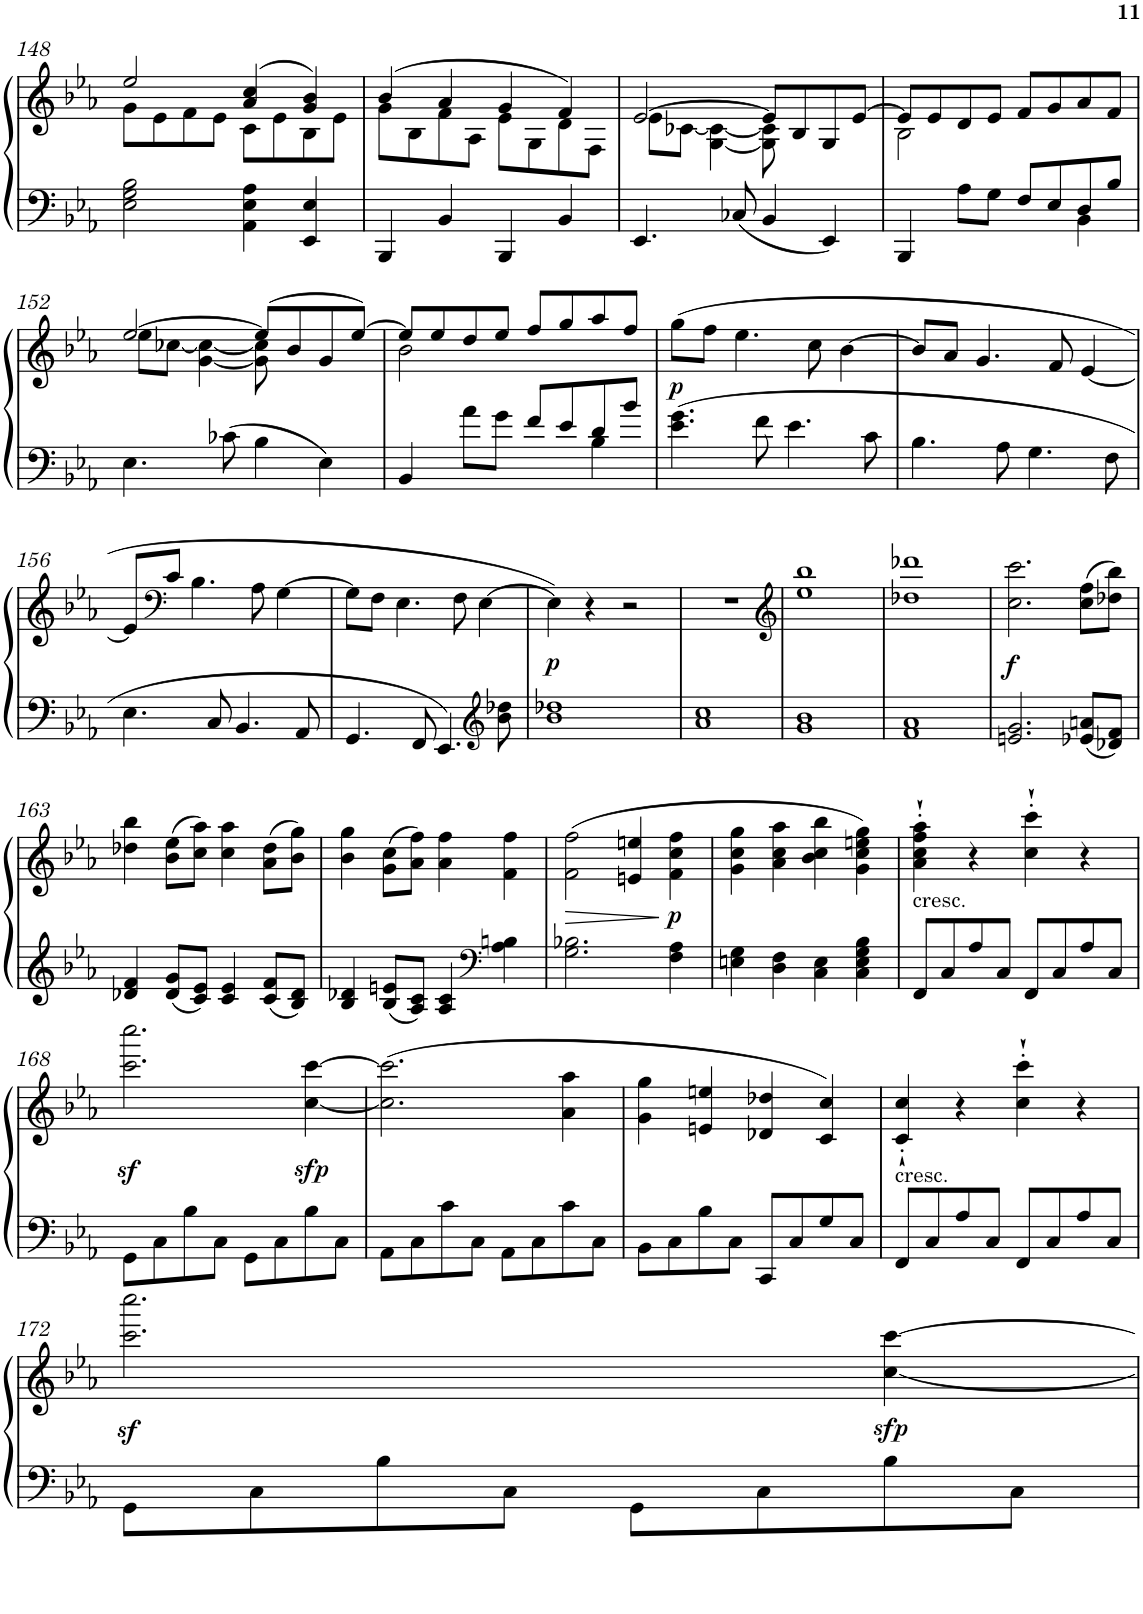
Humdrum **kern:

**kern	**kern	**dynam
*part1	*part1	*part1
*staff2	*staff1	*staff1/2
*I"Piano	*	*
*I'Pno	*	*
!!LO:PB:g=z
*clefF4	*clefG2	*
*k[b-e-a-]	*k[b-e-a-]	*
*E-:	*E-:	*
*M2/2	*M2/2	*
*met(c|)	*met(c|)	*
=148	=148	=148
*	*^	*
2E-\ 2G\ 2B-\	2ee-/	8g\L	.
.	.	8e-\	.
.	.	8f\	.
.	.	8e-\J	.
4AA-\ 4E-\ 4A-\	(>4a-/ 4cc/	8c\L	.
.	.	8e-\	.
4EE-/ 4E-/	4g/ 4b-/)	8B-\	.
.	.	8e-\J	.
=149	=149	=149	=149
4BBB-/	(>4b-/	8g\L	.
.	.	8B-\	.
4BB-/	4a-/	8f\	.
.	.	8A-\J	.
4BBB-/	4g/	8e-\L	.
.	.	8G\	.
4BB-/	4f/)	8d\	.
.	.	8F\J	.
=150	=150	=150	=150
4.EE-/	[2e-/	8e-\L	.
.	.	[8c-X\J	.
.	.	[4G\ 4c-\_	.
8C-X/	.	.	.
4BB-/	8e-/L]	8G\] 8c-\]	.
.	8B-/	4.ryy	.
4EE-/	8G/	.	.
.	[8e-/J	.	.
=151	=151	=151	=151
*^	*	*	*
4BBB-/	2.ryy	8e-/L]	2B-\	.
.	.	8e-/	.	.
8A-\L	.	8d/	.	.
8G\J	.	8e-/J	.	.
8F/L	.	8f/L	2ryy	.
8E-/	.	8g/	.	.
8D/	4BB-\	8a-/	.	.
8B-/J	.	8f/J	.	.
*v	*v	*	*	*
!!LO:LB:g=z	!!
=152	=152	=152	=152
4.E-\	[2ee-/	8ee-\L	.
.	.	[8cc-X\J	.
.	.	[4g\ 4cc-\_	.
8c-X\	.	.	.
4B-\	(>8ee-/L]	8g\] 8cc-\]	.
.	8b-/	4.ryy	.
4E-\	8g/	.	.
.	[8ee-/J)	.	.
=153	=153	=153	=153
*^	*	*	*
4BB-/	2.ryy	8ee-/L]	2b-\	.
.	.	8ee-/	.	.
8a-\L	.	8dd/	.	.
8g\J	.	8ee-/J	.	.
8f/L	.	8ff/L	2ryy	.
8e-/	.	8gg/	.	.
8d/	4B-\	8aa-/	.	.
8b-/J	.	8ff/J	.	.
*v	*v	*	*	*
*	*v	*v	*
=154	=154	=154
!	!	!LO:DY:b
4.e-\ 4.g\	(>8gg\L	p
.	8ff\J	.
.	4.ee-\	.
8f\	.	.
4.e-\	.	.
.	8cc\	.
.	[4b-\	.
8c\	.	.
=155	=155	=155
4.B-\	8b-/L]	.
.	8a-/J	.
.	4.g/	.
8A-\	.	.
4.G\	.	.
.	8f/	.
.	[4e-/	.
8F\	.	.
!!LO:LB:g=z
=156	=156	=156
4.E-\	8e-/L]	.
*	*clefF4	*
.	8c/J	.
.	4.B-\	.
8C/	.	.
4.BB-/	.	.
.	8A-\	.
.	[4G\	.
8AA-/	.	.
=157	=157	=157
4.GG/	8G\L]	.
.	8F\J	.
.	4.E-\	.
8FF/	.	.
4.EE-/	.	.
.	8F\	.
.	[4E-\	.
*clefG2	*	*
8b-\ 8dd-X\	.	.
=158	=158	=158
!	!	!LO:DY:b
1b- 1dd-X	4E-\])	p
.	4r	.
.	2r	.
=159	=159	=159
1a- 1cc	1r	.
=160	=160	=160
*	*clefG2	*
1g 1b-	1ee- 1bb-	.
=161	=161	=161
1f 1a-	1dd-X 1ddd-X	.
=162	=162	=162
!	!	!LO:DY:a=2
2.en/ 2.g/	2.cc\ 2.ccc\	f
8e-X/ 8an/L	(>8cc\ 8ff\L	.
8d-X/ 8f/J	8dd-X\ 8bb-\J)	.
!!LO:LB:g=z
=163	=163	=163
4d-X/ 4f/	4dd-X\ 4bb-\	.
8d-/ 8g/L	(>8b-\ 8ee-\L	.
8c/ 8e-/J	8cc\ 8aa-\J)	.
4c/ 4e-/	4cc\ 4aa-\	.
8c/ 8f/L	(>8a-\ 8dd-\L	.
8B-/ 8d-/J	8b-\ 8gg\J)	.
=164	=164	=164
4B-/ 4d-X/	4b-\ 4gg\	.
8B-/ 8en/L	(>8g\ 8cc\L	.
8A-/ 8c/J	8a-\ 8ff\J)	.
4A-/ 4c/	4a-\ 4ff\	.
*clefF4	*	*
4A-\ 4Bn\	4f\ 4ff\	.
=165	=165	=165
!	!	!LO:HP:b
2.G\ 2.B-X\	(>2f\ 2ff\	>
.	4en/ 4een/	.
!	!	!LO:DY:n=1:b
4F\ 4A-\	4f\ 4cc\ 4ff\	] p
=166	=166	=166
4En\ 4G\	4g\ 4cc\ 4gg\	.
4D\ 4F\	4a-\ 4cc\ 4aa-\	.
4C\ 4E\	4b-\ 4cc\ 4bb-\	.
4C\ 4E\ 4G\ 4B-\	4g\ 4cc\ 4een\ 4gg\)	.
=167	=167	=167
!	!LO:TX:b:t=cresc.	!
8FF/L	4a-\'` 4cc\'` 4ff\'` 4aa-\'`	.
8C/	.	.
8A-/	4r	.
8C/J	.	.
8FF/L	4cc\'` 4ccc\'`	.
8C/	.	.
8A-/	4r	.
8C/J	.	.
!!LO:LB:g=z
=168	=168	=168
8GG\L	2.ccc\z< 2.cccc\z<	.
8C\	.	.
8B-\	.	.
8C\J	.	.
8GG\L	.	.
8C\	.	.
!	!	!LO:DY:b
8B-\	[4cc\ [4ccc\	sfp
8C\J	.	.
=169	=169	=169
8AA-\L	(>2.cc\] 2.ccc\]	.
8C\	.	.
8c\	.	.
8C\J	.	.
8AA-\L	.	.
8C\	.	.
8c\	4a-\ 4aa-\	.
8C\J	.	.
=170	=170	=170
8BB-\L	4g\ 4gg\	.
8C\	.	.
8B-\	4en/ 4een/	.
8C\J	.	.
8CC/L	4d-X/ 4dd-X/	.
8C/	.	.
8G/	4c/ 4cc/)	.
8C/J	.	.
=171	=171	=171
!	!LO:TX:b:t=cresc.	!
8FF/L	4c/'` 4cc/'`	.
8C/	.	.
8A-/	4r	.
8C/J	.	.
8FF/L	4cc\'` 4ccc\'`	.
8C/	.	.
8A-/	4r	.
8C/J	.	.
!!LO:LB:g=z
=172	=172	=172
8GG\L	2.ccc\z< 2.cccc\z<	.
8C\	.	.
8B-\	.	.
8C\J	.	.
8GG\L	.	.
8C\	.	.
!	!	!LO:DY:b
8B-\	[4cc\ [4ccc\	sfp
8C\J	.	.
=	=	=
*-	*-	*-
